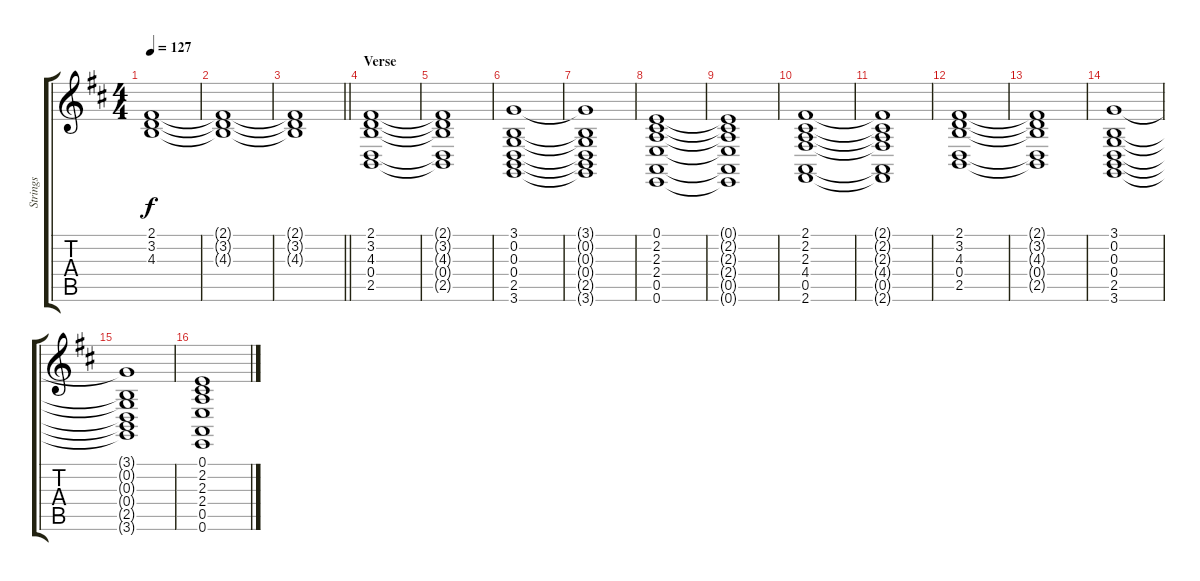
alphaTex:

\track ("Strings" "Strings") {instrument stringensemble1}
\staff {score tabs}
\tuning (E4 B3 G3 D3 A2 E2) {hide}
\ts (4 4)
\tempo 127
\clef g2
\ks d
(2.1{t} 3.2{t} 4.3{t}).1{dy f} |
(2.1{t} 3.2{t} 4.3{t}).1 |
\barLineRight lightlight
(2.1{t} 3.2{t} 4.3{t}).1 |
\section ("" "Verse")
(2.1 3.2 4.3 0.4 2.5).1 |
(2.1{t} 3.2{t} 4.3{t} 0.4{t} 2.5{t}).1 |
(3.1 0.2 0.3 0.4 2.5 3.6).1 |
(3.1{t} 0.2{t} 0.3{t} 0.4{t} 2.5{t} 3.6{t}).1 |
(0.1 2.2 2.3 2.4 0.5 0.6).1 |
(0.1{t} 2.2{t} 2.3{t} 2.4{t} 0.5{t} 0.6{t}).1 |
(2.1 2.2 2.3 4.4 0.5 2.6).1 |
(2.1{t} 2.2{t} 2.3{t} 4.4{t} 0.5{t} 2.6{t}).1 |
(2.1 3.2 4.3 0.4 2.5).1 |
(2.1{t} 3.2{t} 4.3{t} 0.4{t} 2.5{t}).1 |
(3.1 0.2 0.3 0.4 2.5 3.6).1 |
(3.1{t} 0.2{t} 0.3{t} 0.4{t} 2.5{t} 3.6{t}).1 |
(0.1 2.2 2.3 2.4 0.5 0.6).1
